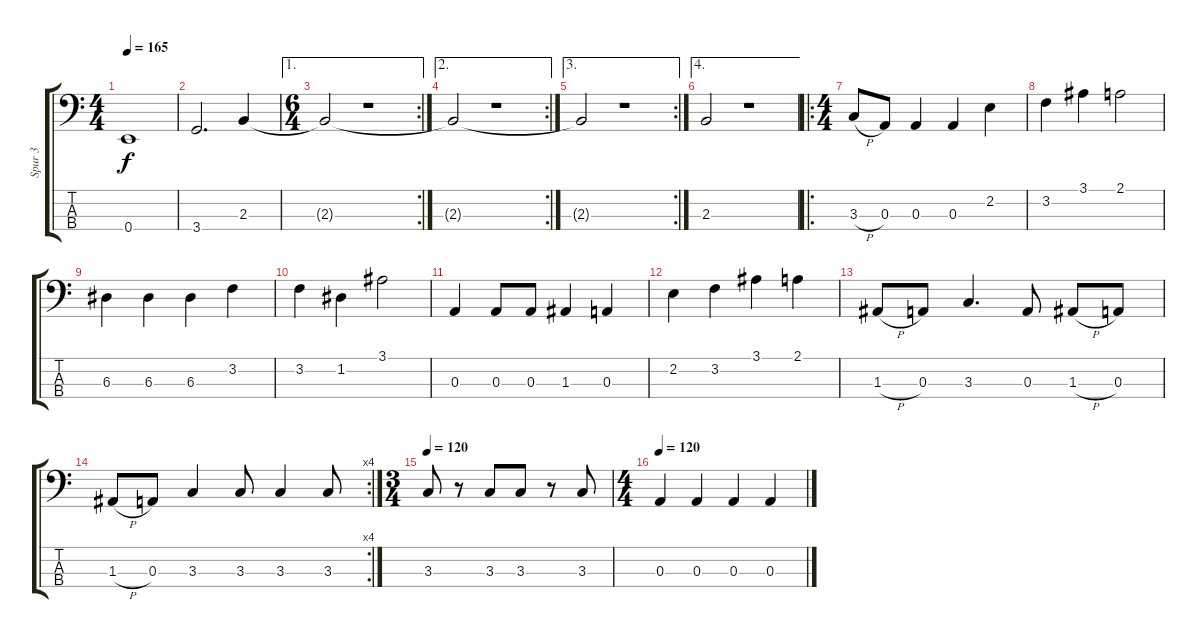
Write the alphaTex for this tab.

\track ("Spur 3" "Spur 3") {instrument electricbasspick}
\staff {score tabs}
\tuning (G2 D2 A1 E1) {hide}
\ts (4 4)
\tempo 165
\clef f4
\ks c
0.4.1{dy f} |
3.4.2{d} 2.3.4 |
\ae 1
\rc 2
\ts (6 4)
2.3{t}.2 r.1 |
\ae 2
\rc 2
2.3{t}.2 r.1 |
\ae 3
\rc 2
2.3{t}.2 r.1 |
\ae 4
2.3.2 r.1 |
\ro
\ts (4 4)
3.3{h}.8 0.3.8 0.3.4 0.3.4 2.2.4 |
3.2.4 3.1.4 2.1.2 |
6.3.4 6.3.4 6.3.4 3.2.4 |
3.2.4 1.2.4 3.1.2 |
0.3.4 0.3.8 0.3.8 1.3.4 0.3.4 |
2.2.4 3.2.4 3.1.4 2.1.4 |
1.3{h}.8 0.3.8 3.3.4{d} 0.3.8 1.3{h}.8 0.3.8 |
\rc 4
1.3{h}.8 0.3.8 3.3.4 3.3.8 3.3.4 3.3.8 |
\ts (3 4)
\tempo 120
3.3.8 r.8 3.3.8 3.3.8 r.8 3.3.8 |
\ts (4 4)
\tempo 120
0.3.4 0.3.4 0.3.4 0.3.4
